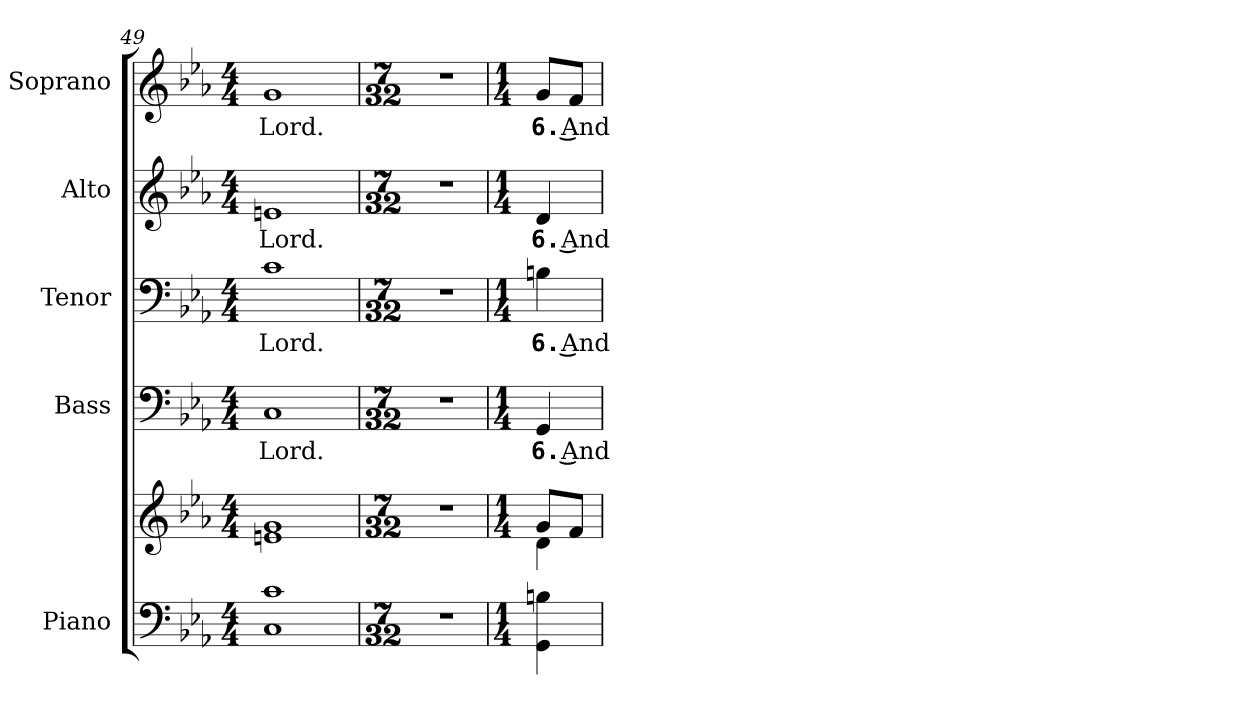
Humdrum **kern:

**kern	**kern	**kern	**text	**kern	**text	**kern	**text	**kern	**text
*part5	*part5	*part4	*part4	*part3	*part3	*part2	*part2	*part1	*part1
*staff6	*staff5	*staff4	*staff4	*staff3	*staff3	*staff2	*staff2	*staff1	*staff1
*I"Piano	*	*I"Bass	*	*I"Tenor	*	*I"Alto	*	*I"Soprano	*
*I'Pno.	*	*I'B.	*	*I'T.	*	*I'A.	*	*I'S.	*
!!LO:PB:g=z
*clefF4	*clefG2	*clefF4	*	*clefF4	*	*clefG2	*	*clefG2	*
*k[b-e-a-]	*k[b-e-a-]	*k[b-e-a-]	*	*k[b-e-a-]	*	*k[b-e-a-]	*	*k[b-e-a-]	*
*E-:	*E-:	*E-:	*	*E-:	*	*E-:	*	*E-:	*
*M4/4	*M4/4	*M4/4	*	*M4/4	*	*M4/4	*	*M4/4	*
=49	=49	=49	=49	=49	=49	=49	=49	=49	=49
!	!	!	!LO:LY:b:color=#000000	!	!	!	!	!	!
!	!	!	!	!	!LO:LY:b:color=#000000	!	!	!	!
!	!	!	!	!	!	!	!LO:LY:b:color=#000000	!	!
!	!	!	!	!	!	!	!	!	!LO:LY:b:color=#000000
1Ci 1ci	1eni 1gi	1Ci	Lord.	1ci	Lord.	1eni	Lord.	1gi	Lord.
=50	=50	=50	=50	=50	=50	=50	=50	=50	=50
*M7/32	*M7/32	*M7/32	*	*M7/32	*	*M7/32	*	*M7/32	*
!LO:N:vis=1	!LO:N:vis=1	!LO:N:vis=1	!	!LO:N:vis=1	!	!LO:N:vis=1	!	!LO:N:vis=1	!
8..r	8..r	8..r	.	8..r	.	8..r	.	8..r	.
!!LO:PB:g=z
=51	=51	=51	=51	=51	=51	=51	=51	=51	=51
*M1/4	*M1/4	*M1/4	*	*M1/4	*	*M1/4	*	*M1/4	*
*	*^	*	*	*	*	*	*	*	*
!	!	!	!	!LO:LY:b:color=#000000	!	!	!	!	!	!
!	!	!	!	!	!	!LO:LY:b:color=#000000	!	!	!	!
!	!	!	!	!	!	!	!	!LO:LY:b:color=#000000	!	!
!	!	!	!	!	!	!	!	!	!	!LO:LY:b:color=#000000
4GGi\ 4Bni	8gi/L	4di\	4GGi/	6. And	4Bni\	6. And	4di/	6. And	8gi/L	6. And
.	8fi/J	.	.	.	.	.	.	.	8fi/J	.
*	*v	*v	*	*	*	*	*	*	*	*
=	=	=	=	=	=	=	=	=	=
*-	*-	*-	*-	*-	*-	*-	*-	*-	*-
